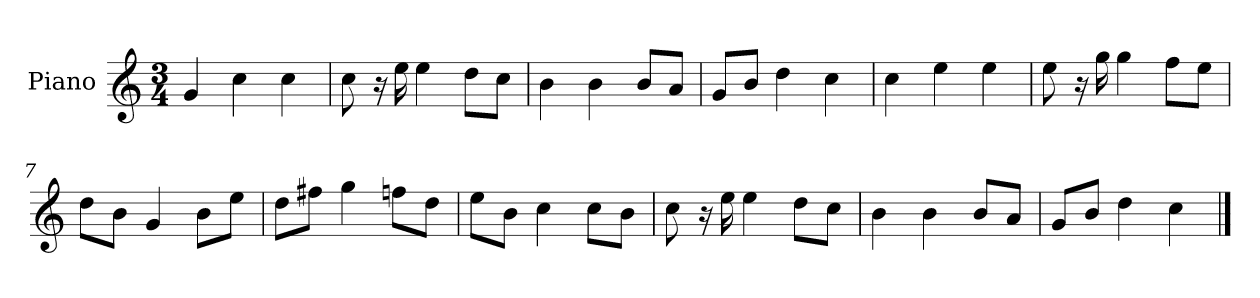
**kern
*part1
*staff1
*I"Piano
*I'P-no
*clefG2
*k[]
*M3/4
*MM182
=1
4g/
4cc\
4cc\
=2
8cc\
16r
16ee\
4ee\
8dd\L
8cc\J
=3
4b\
4b\
8b/L
8a/J
=4
8g/L
8b/J
4dd\
4cc\
=5
4cc\
4ee\
4ee\
=6
8ee\
16r
16gg\
4gg\
8ff\L
8ee\J
=7
8dd\L
8b\J
4g/
8b\L
8ee\J
=8
8dd\L
8ff#X\J
4gg\
8ffn\L
8dd\J
!!LO:LB:g=z
=9
8ee\L
8b\J
4cc\
8cc\L
8b\J
=10
8cc\
16r
16ee\
4ee\
8dd\L
8cc\J
=11
4b\
4b\
8b/L
8a/J
=12
8g/L
8b/J
4dd\
4cc\
==
*-
